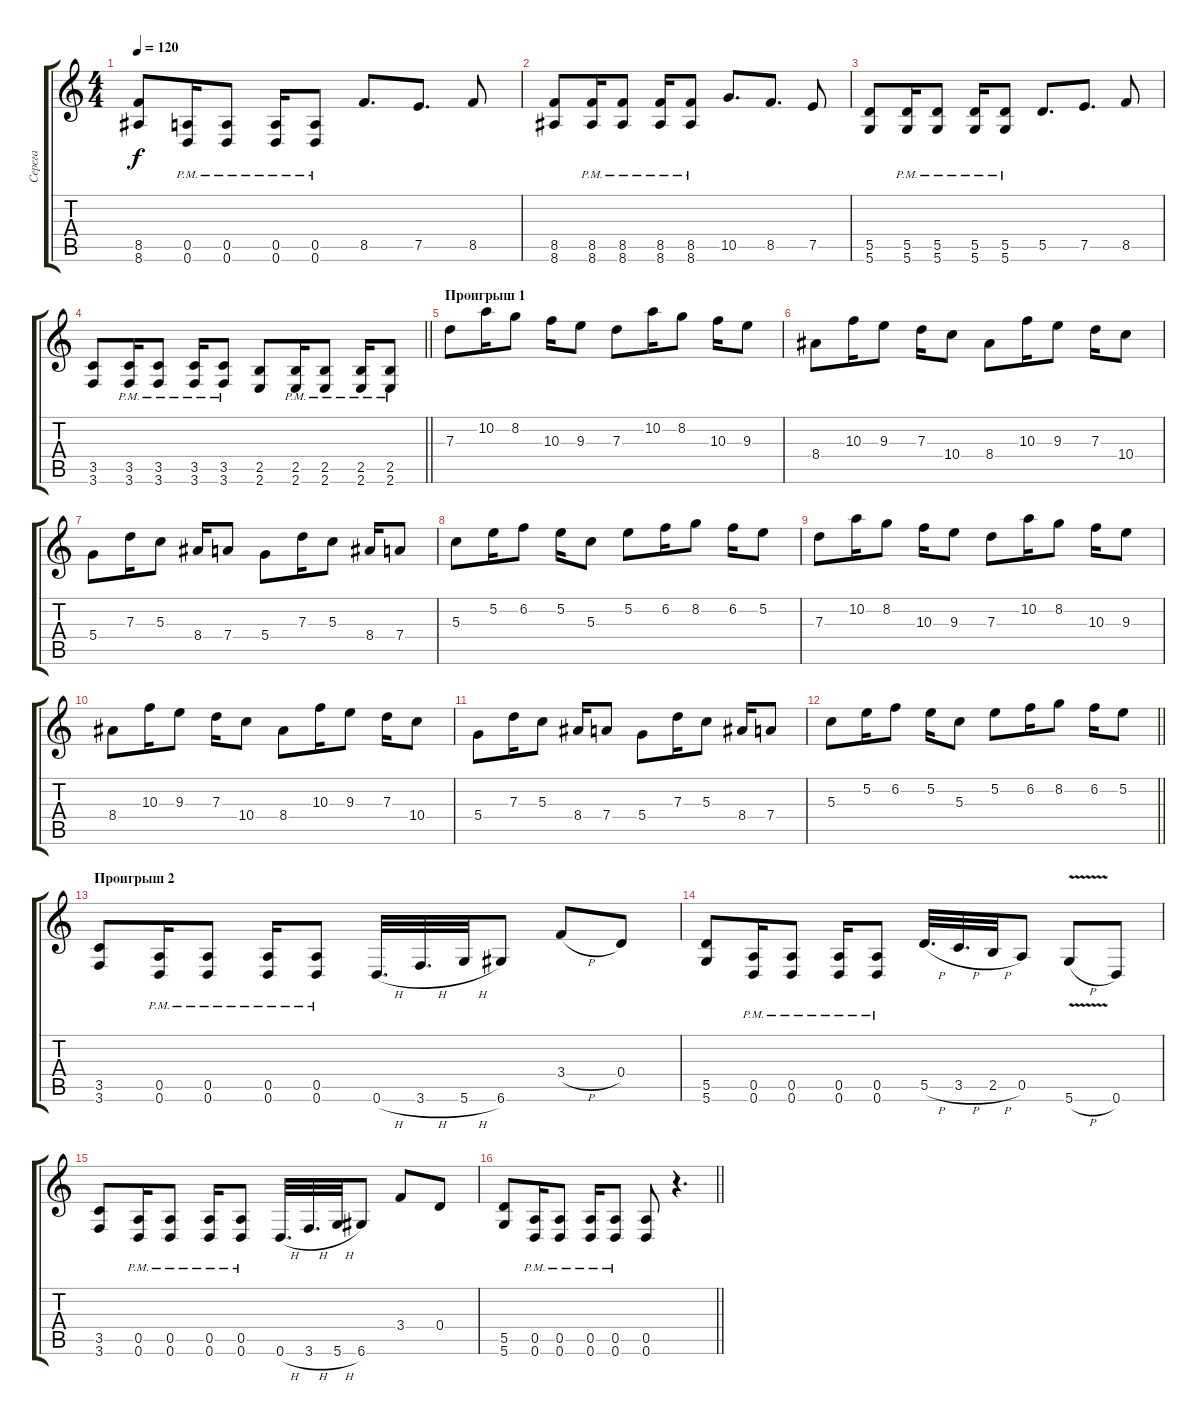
\track ("Серега" "Серега") {instrument distortionguitar}
\staff {score tabs}
\tuning (E4 B3 G3 D3 A2 D2) {hide}
\ts (4 4)
\tempo 120
\clef g2
\ks c
(8.5 8.6).8{dy f} (0.5{pm} 0.6{pm}).16 (0.5{pm} 0.6{pm}).8 (0.5{pm} 0.6{pm}).16 (0.5{pm} 0.6{pm}).8 8.5.8{d} 7.5.8{d} 8.5.8 |
(8.5 8.6).8 (8.5{pm} 8.6{pm}).16 (8.5{pm} 8.6{pm}).8 (8.5{pm} 8.6{pm}).16 (8.5{pm} 8.6{pm}).8 10.5.8{d} 8.5.8{d} 7.5.8 |
(5.5 5.6).8 (5.5{pm} 5.6{pm}).16 (5.5{pm} 5.6{pm}).8 (5.5{pm} 5.6{pm}).16 (5.5{pm} 5.6{pm}).8 5.5.8{d} 7.5.8{d} 8.5.8 |
\barLineRight lightlight
(3.5 3.6).8 (3.5{pm} 3.6{pm}).16 (3.5{pm} 3.6{pm}).8 (3.5{pm} 3.6{pm}).16 (3.5{pm} 3.6{pm}).8 (2.5 2.6).8 (2.5{pm} 2.6{pm}).16 (2.5{pm} 2.6{pm}).8 (2.5{pm} 2.6{pm}).16 (2.5{pm} 2.6{pm}).8 |
\section ("" "Проигрыш 1")
7.3.8{volume 10 balance 8} 10.2.16 8.2.8 10.3.16 9.3.8 7.3.8 10.2.16 8.2.8 10.3.16 9.3.8 |
8.4.8 10.3.16 9.3.8 7.3.16 10.4.8 8.4.8 10.3.16 9.3.8 7.3.16 10.4.8 |
5.4.8 7.3.16 5.3.8 8.4.16 7.4.8 5.4.8 7.3.16 5.3.8 8.4.16 7.4.8 |
5.3.8 5.2.16 6.2.8 5.2.16 5.3.8 5.2.8 6.2.16 8.2.8 6.2.16 5.2.8 |
7.3.8 10.2.16 8.2.8 10.3.16 9.3.8 7.3.8 10.2.16 8.2.8 10.3.16 9.3.8 |
8.4.8 10.3.16 9.3.8 7.3.16 10.4.8 8.4.8 10.3.16 9.3.8 7.3.16 10.4.8 |
5.4.8 7.3.16 5.3.8 8.4.16 7.4.8 5.4.8 7.3.16 5.3.8 8.4.16 7.4.8 |
\barLineRight lightlight
5.3.8 5.2.16 6.2.8 5.2.16 5.3.8 5.2.8 6.2.16 8.2.8 6.2.16 5.2.8 |
\section ("" "Проигрыш 2")
(3.5 3.6).8{volume 9 balance 3} (0.5{pm} 0.6{pm}).16 (0.5{pm} 0.6{pm}).8 (0.5{pm} 0.6{pm}).16 (0.5{pm} 0.6{pm}).8 0.6{h}.32{d} 3.6{h}.32{d} 5.6{h}.32 6.6.8 3.4{h}.8 0.4.8 |
(5.5 5.6).8 (0.5{pm} 0.6{pm}).16 (0.5{pm} 0.6{pm}).8 (0.5{pm} 0.6{pm}).16 (0.5{pm} 0.6{pm}).8 5.5{h}.32{d} 3.5{h}.32{d} 2.5{h}.32 0.5.8 5.6{v h}.8 0.6.8 |
(3.5 3.6).8 (0.5{pm} 0.6{pm}).16 (0.5{pm} 0.6{pm}).8 (0.5{pm} 0.6{pm}).16 (0.5{pm} 0.6{pm}).8 0.6{h}.32{d} 3.6{h}.32{d} 5.6{h}.32 6.6.8 3.4.8 0.4.8 |
\barLineRight lightlight
(5.5 5.6).8 (0.5{pm} 0.6{pm}).16 (0.5{pm} 0.6{pm}).8 (0.5{pm} 0.6{pm}).16 (0.5{pm} 0.6{pm}).8 (0.5 0.6).8 r.4{d}
